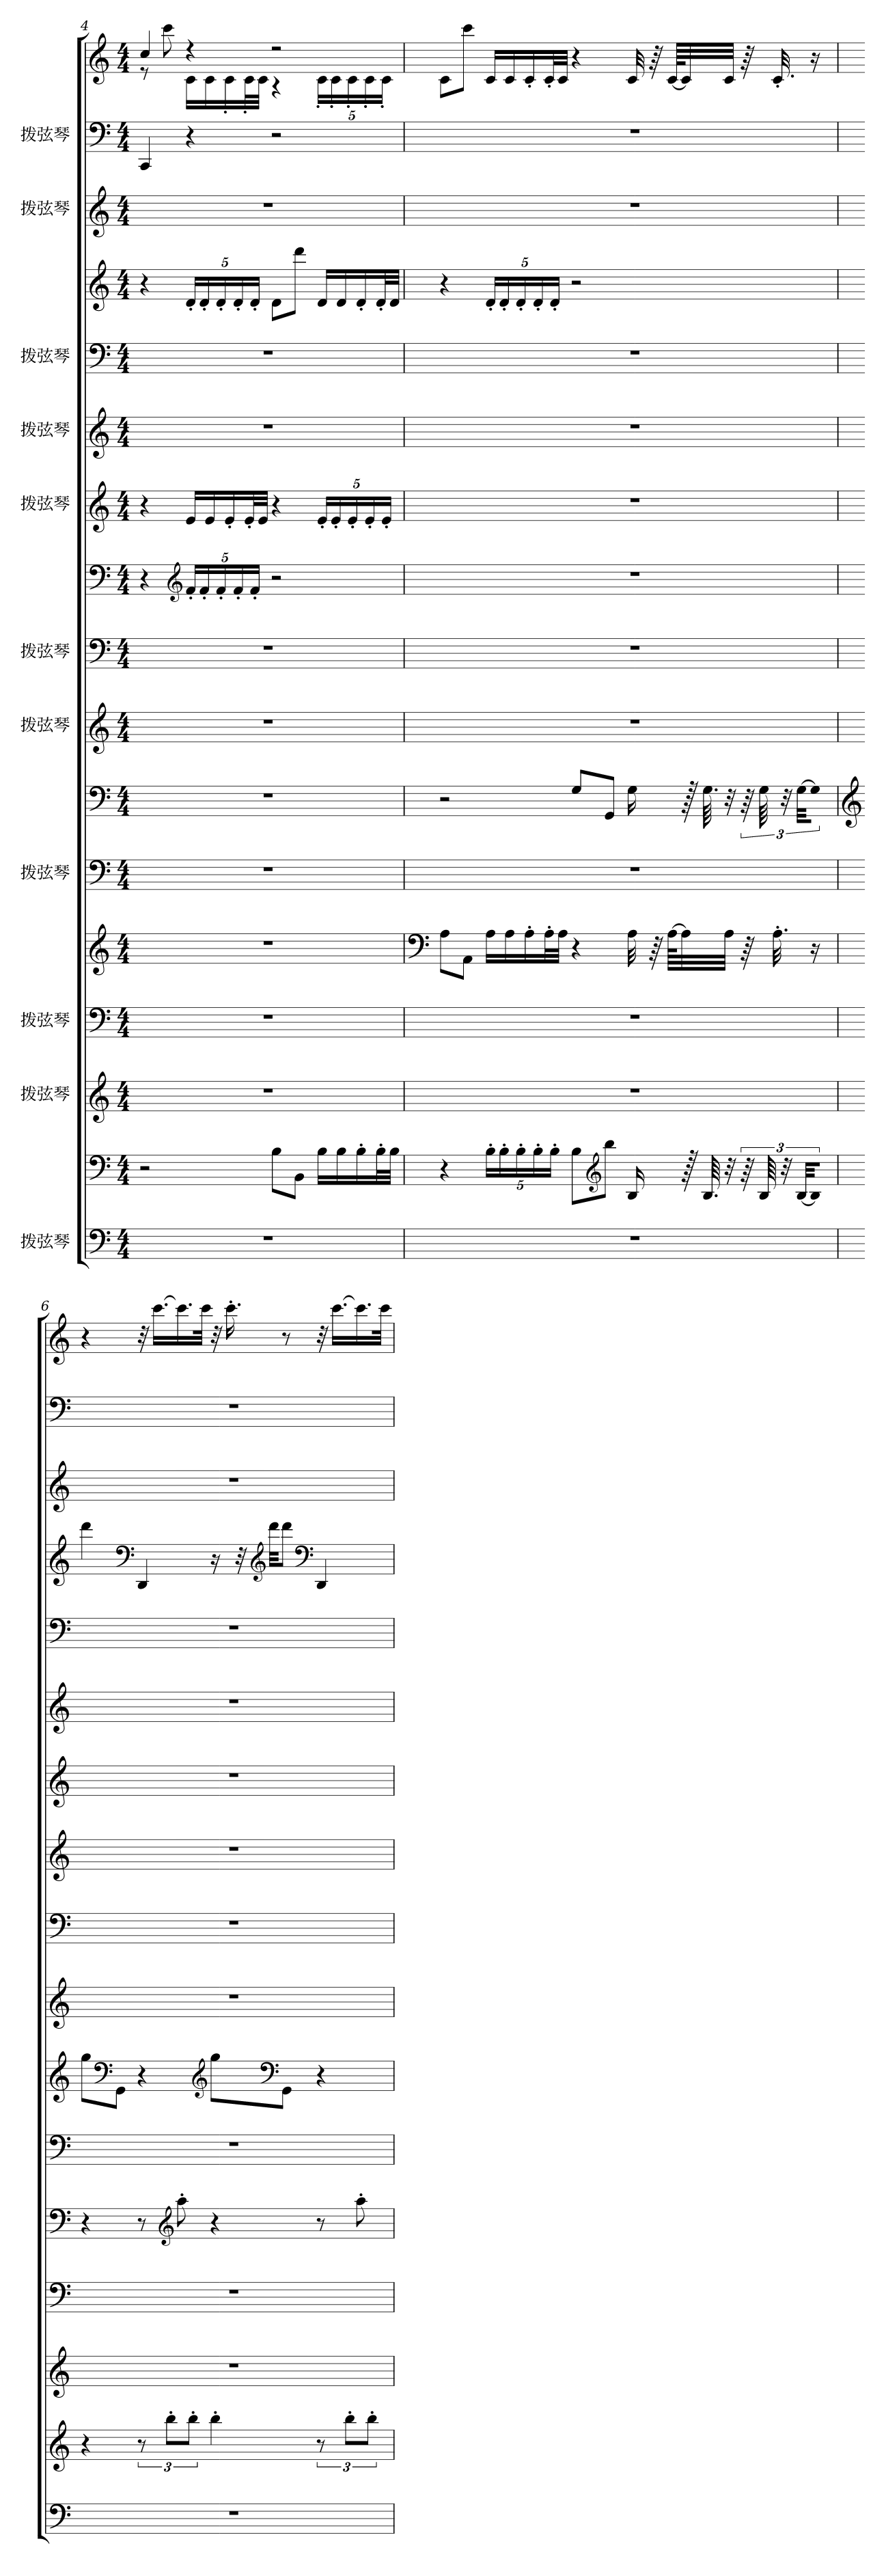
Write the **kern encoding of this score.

**kern	**kern	**kern	**kern	**kern	**kern	**kern	**kern	**kern	**kern	**kern	**kern	**kern	**kern	**kern	**kern	**kern
*part11	*part11	*part10	*part9	*part9	*part8	*part8	*part7	*part6	*part6	*part5	*part4	*part3	*part3	*part2	*part1	*part1
*staff17	*staff16	*staff15	*staff14	*staff13	*staff12	*staff11	*staff10	*staff9	*staff8	*staff7	*staff6	*staff5	*staff4	*staff3	*staff2	*staff1
*I"拨弦琴	*	*I"拨弦琴	*I"拨弦琴	*	*I"拨弦琴	*	*I"拨弦琴	*I"拨弦琴	*	*I"拨弦琴	*I"拨弦琴	*I"拨弦琴	*	*I"拨弦琴	*I"拨弦琴	*
*clefF4	*clefF4	*clefG2	*clefF4	*clefG2	*clefF4	*clefF4	*clefG2	*clefF4	*clefF4	*clefG2	*clefG2	*clefF4	*clefG2	*clefG2	*clefF4	*clefG2
*k[]	*k[]	*k[]	*k[]	*k[]	*k[]	*k[]	*k[]	*k[]	*k[]	*k[]	*k[]	*k[]	*k[]	*k[]	*k[]	*k[]
*M4/4	*M4/4	*M4/4	*M4/4	*M4/4	*M4/4	*M4/4	*M4/4	*M4/4	*M4/4	*M4/4	*M4/4	*M4/4	*M4/4	*M4/4	*M4/4	*M4/4
=4	=4	=4	=4	=4	=4	=4	=4	=4	=4	=4	=4	=4	=4	=4	=4	=4
*	*	*	*	*	*	*	*	*	*	*	*	*	*	*	*	*^
1r	2r	1r	1r	1r	1r	1r	1r	1r	4r	4r	1r	1r	4r	1r	4CC/	4cc/	8r
.	.	.	.	.	.	.	.	.	.	.	.	.	.	.	.	.	8ccc\
*	*	*	*	*	*	*	*	*	*clefG2	*	*	*	*	*	*	*	*
*	*	*	*	*	*	*	*	*	*Xbrackettup	*	*	*	*Xbrackettup	*	*	*	*
.	.	.	.	.	.	.	.	.	20f'/LL	16e/LL	.	.	20d'/LL	.	4r	4r	16c\LL
.	.	.	.	.	.	.	.	.	20f'/	.	.	.	20d'/	.	.	.	.
.	.	.	.	.	.	.	.	.	.	16e/	.	.	.	.	.	.	16c\
.	.	.	.	.	.	.	.	.	20f'/	.	.	.	20d'/	.	.	.	.
.	.	.	.	.	.	.	.	.	.	16e'/	.	.	.	.	.	.	16c'\
.	.	.	.	.	.	.	.	.	20f'/	.	.	.	20d'/	.	.	.	.
.	.	.	.	.	.	.	.	.	.	32e'/L	.	.	.	.	.	.	32c'\L
.	.	.	.	.	.	.	.	.	20f'/JJ	.	.	.	20d'/JJ	.	.	.	.
.	.	.	.	.	.	.	.	.	.	32e/JJJ	.	.	.	.	.	.	32c\JJJ
.	8B\L	.	.	.	.	.	.	.	2r	4r	.	.	8d\L	.	2r	2r	4r
.	8BB\J	.	.	.	.	.	.	.	.	.	.	.	8ddd\J	.	.	.	.
*	*	*	*	*	*	*	*	*	*	*Xbrackettup	*	*	*	*	*	*	*Xbrackettup
.	16B\LL	.	.	.	.	.	.	.	.	20e'/LL	.	.	16d/LL	.	.	.	20c'\LL
.	.	.	.	.	.	.	.	.	.	20e'/	.	.	.	.	.	.	20c'\
.	16B\	.	.	.	.	.	.	.	.	.	.	.	16d/	.	.	.	.
.	.	.	.	.	.	.	.	.	.	20e'/	.	.	.	.	.	.	20c'\
.	16B'\	.	.	.	.	.	.	.	.	.	.	.	16d'/	.	.	.	.
.	.	.	.	.	.	.	.	.	.	20e'/	.	.	.	.	.	.	20c'\
.	32B'\L	.	.	.	.	.	.	.	.	.	.	.	32d'/L	.	.	.	.
.	.	.	.	.	.	.	.	.	.	20e'/JJ	.	.	.	.	.	.	20c'\JJ
.	32B\JJJ	.	.	.	.	.	.	.	.	.	.	.	32d/JJJ	.	.	.	.
*	*	*	*	*	*	*	*	*	*	*	*	*	*	*	*	*v	*v
!!LO:PB:g=z
=5	=5	=5	=5	=5	=5	=5	=5	=5	=5	=5	=5	=5	=5	=5	=5	=5
*	*	*	*	*clefF4	*	*	*	*	*	*	*	*	*	*	*	*
1r	4r	1r	1r	8A\L	1r	2r	1r	1r	1r	1r	1r	1r	4r	1r	1r	8c\L
.	.	.	.	8AA\J	.	.	.	.	.	.	.	.	.	.	.	8ccc\J
*	*Xbrackettup	*	*	*	*	*	*	*	*	*	*	*	*	*	*	*
.	20B'\LL	.	.	16A\LL	.	.	.	.	.	.	.	.	20d'/LL	.	.	16c/LL
.	20B'\	.	.	.	.	.	.	.	.	.	.	.	20d'/	.	.	.
.	.	.	.	16A\	.	.	.	.	.	.	.	.	.	.	.	16c/
.	20B'\	.	.	.	.	.	.	.	.	.	.	.	20d'/	.	.	.
.	.	.	.	16A'\	.	.	.	.	.	.	.	.	.	.	.	16c'/
.	20B'\	.	.	.	.	.	.	.	.	.	.	.	20d'/	.	.	.
.	.	.	.	32A'\L	.	.	.	.	.	.	.	.	.	.	.	32c'/L
.	20B'\JJ	.	.	.	.	.	.	.	.	.	.	.	20d'/JJ	.	.	.
.	.	.	.	32A\JJJ	.	.	.	.	.	.	.	.	.	.	.	32c/JJJ
.	8B\L	.	.	4r	.	8G/L	.	.	.	.	.	.	2r	.	.	4r
*	*clefG2	*	*	*	*	*	*	*	*	*	*	*	*	*	*	*
.	8bb\J	.	.	.	.	8GG/J	.	.	.	.	.	.	.	.	.	.
.	16B/	.	.	32A\	.	16G\	.	.	.	.	.	.	.	.	.	32c/
.	.	.	.	64r	.	.	.	.	.	.	.	.	.	.	.	64r
.	.	.	.	[64A\KLLL	.	.	.	.	.	.	.	.	.	.	.	[64c/KLLL
.	128r	.	.	32A\]	.	128r	.	.	.	.	.	.	.	.	.	32c/]
.	64.B/	.	.	.	.	64.G\	.	.	.	.	.	.	.	.	.	.
.	32r	.	.	32A\JJJ	.	32r	.	.	.	.	.	.	.	.	.	32c/JJJ
*	*brackettup	*	*	*	*	*	*	*	*	*	*	*	*	*	*	*
.	96r	.	.	64r	.	96r	.	.	.	.	.	.	.	.	.	64r
.	96B/	.	.	.	.	96G\	.	.	.	.	.	.	.	.	.	.
.	.	.	.	32.A'\	.	.	.	.	.	.	.	.	.	.	.	32.c'/
.	48r	.	.	.	.	48r	.	.	.	.	.	.	.	.	.	.
.	[48B/KLL	.	.	.	.	[48G\KLL	.	.	.	.	.	.	.	.	.	.
.	16B/JJ]	.	.	16r	.	16G\JJ]	.	.	.	.	.	.	.	.	.	16r
!!LO:PB:g=z
=6	=6	=6	=6	=6	=6	=6	=6	=6	=6	=6	=6	=6	=6	=6	=6	=6
*	*	*	*	*	*	*clefG2	*	*	*	*	*	*	*	*	*	*
1r	4r	1r	1r	4r	1r	8gg\L	1r	1r	1r	1r	1r	1r	4ddd\	1r	1r	4r
*	*	*	*	*	*	*clefF4	*	*	*	*	*	*	*	*	*	*
.	.	.	.	.	.	8GG\J	.	.	.	.	.	.	.	.	.	.
*	*	*	*	*	*	*	*	*	*	*	*	*	*clefF4	*	*	*
.	12r	.	.	8r	.	4r	.	.	.	.	.	.	4DD/	.	.	32r
.	.	.	.	.	.	.	.	.	.	.	.	.	.	.	.	[16.ccc\LL
.	12bb'\L	.	.	.	.	.	.	.	.	.	.	.	.	.	.	.
*	*	*	*	*clefG2	*	*	*	*	*	*	*	*	*	*	*	*
.	.	.	.	8aa'\	.	.	.	.	.	.	.	.	.	.	.	16.ccc\]
.	12bb'\J	.	.	.	.	.	.	.	.	.	.	.	.	.	.	.
.	.	.	.	.	.	.	.	.	.	.	.	.	.	.	.	32ccc\JJk
*	*	*	*	*	*	*clefG2	*	*	*	*	*	*	*	*	*	*
.	4bb'\	.	.	4r	.	8gg\L	.	.	.	.	.	.	16r	.	.	32r
.	.	.	.	.	.	.	.	.	.	.	.	.	.	.	.	16.ccc'\
.	.	.	.	.	.	.	.	.	.	.	.	.	32r	.	.	.
*	*	*	*	*	*	*	*	*	*	*	*	*	*clefG2	*	*	*
.	.	.	.	.	.	.	.	.	.	.	.	.	32ddd\KKL	.	.	.
*	*	*	*	*	*	*clefF4	*	*	*	*	*	*	*	*	*	*
.	.	.	.	.	.	8GG\J	.	.	.	.	.	.	8ddd\J	.	.	8r
*	*	*	*	*	*	*	*	*	*	*	*	*	*clefF4	*	*	*
.	12r	.	.	8r	.	4r	.	.	.	.	.	.	4DD/	.	.	32r
.	.	.	.	.	.	.	.	.	.	.	.	.	.	.	.	[16.ccc\LL
.	12bb'\L	.	.	.	.	.	.	.	.	.	.	.	.	.	.	.
.	.	.	.	8aa'\	.	.	.	.	.	.	.	.	.	.	.	16.ccc\]
.	12bb'\J	.	.	.	.	.	.	.	.	.	.	.	.	.	.	.
.	.	.	.	.	.	.	.	.	.	.	.	.	.	.	.	32ccc\JJk
=	=	=	=	=	=	=	=	=	=	=	=	=	=	=	=	=
*-	*-	*-	*-	*-	*-	*-	*-	*-	*-	*-	*-	*-	*-	*-	*-	*-
